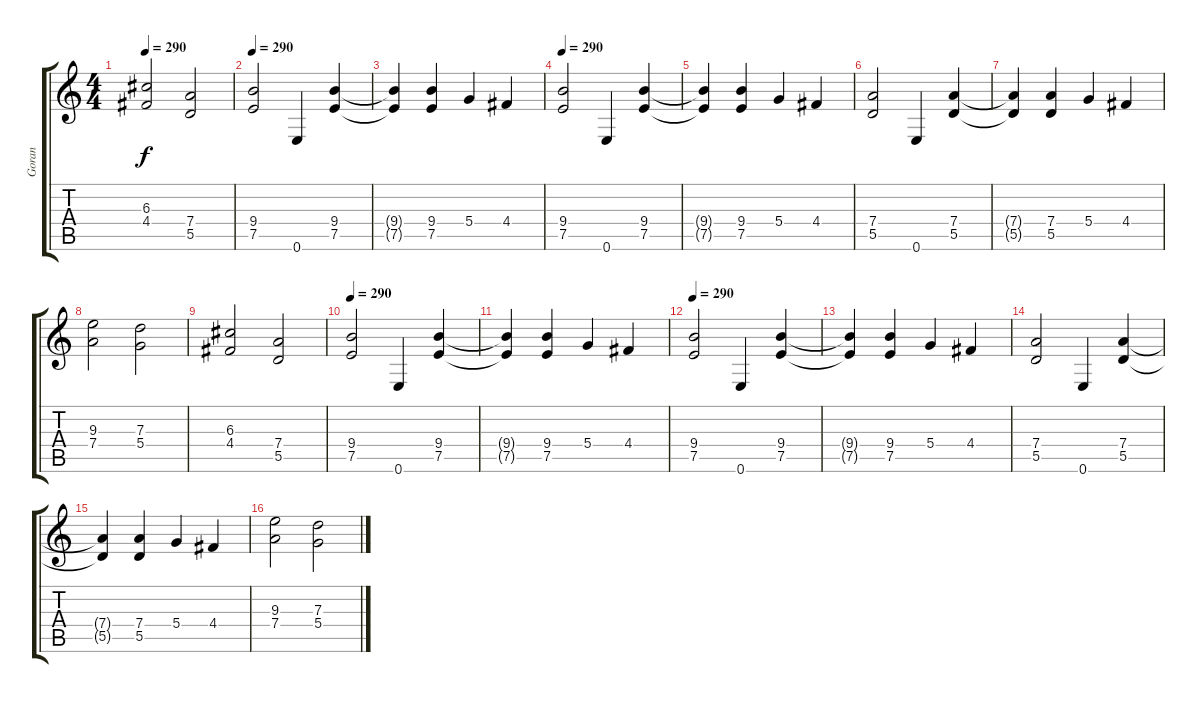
\track ("Goran" "Goran") {instrument distortionguitar}
\staff {score tabs}
\tuning (E4 B3 G3 D3 A2 E2) {hide}
\ts (4 4)
\tempo 290
\clef g2
\ks c
(6.3 4.4).2{dy f} (7.4 5.5).2 |
\tempo 255
\tempo 290
(9.4 7.5).2 0.6.4 (9.4 7.5).4 |
(9.4{t} 7.5{t}).4 (9.4 7.5).4 5.4.4 4.4.4 |
\tempo 255
\tempo 290
(9.4 7.5).2 0.6.4 (9.4 7.5).4 |
(9.4{t} 7.5{t}).4 (9.4 7.5).4 5.4.4 4.4.4 |
(7.4 5.5).2 0.6.4 (7.4 5.5).4 |
(7.4{t} 5.5{t}).4 (7.4 5.5).4 5.4.4 4.4.4 |
(9.3 7.4).2 (7.3 5.4).2 |
(6.3 4.4).2 (7.4 5.5).2 |
\tempo 255
\tempo 290
(9.4 7.5).2 0.6.4 (9.4 7.5).4 |
(9.4{t} 7.5{t}).4 (9.4 7.5).4 5.4.4 4.4.4 |
\tempo 255
\tempo 290
(9.4 7.5).2 0.6.4 (9.4 7.5).4 |
(9.4{t} 7.5{t}).4 (9.4 7.5).4 5.4.4 4.4.4 |
(7.4 5.5).2 0.6.4 (7.4 5.5).4 |
(7.4{t} 5.5{t}).4 (7.4 5.5).4 5.4.4 4.4.4 |
(9.3 7.4).2 (7.3 5.4).2
